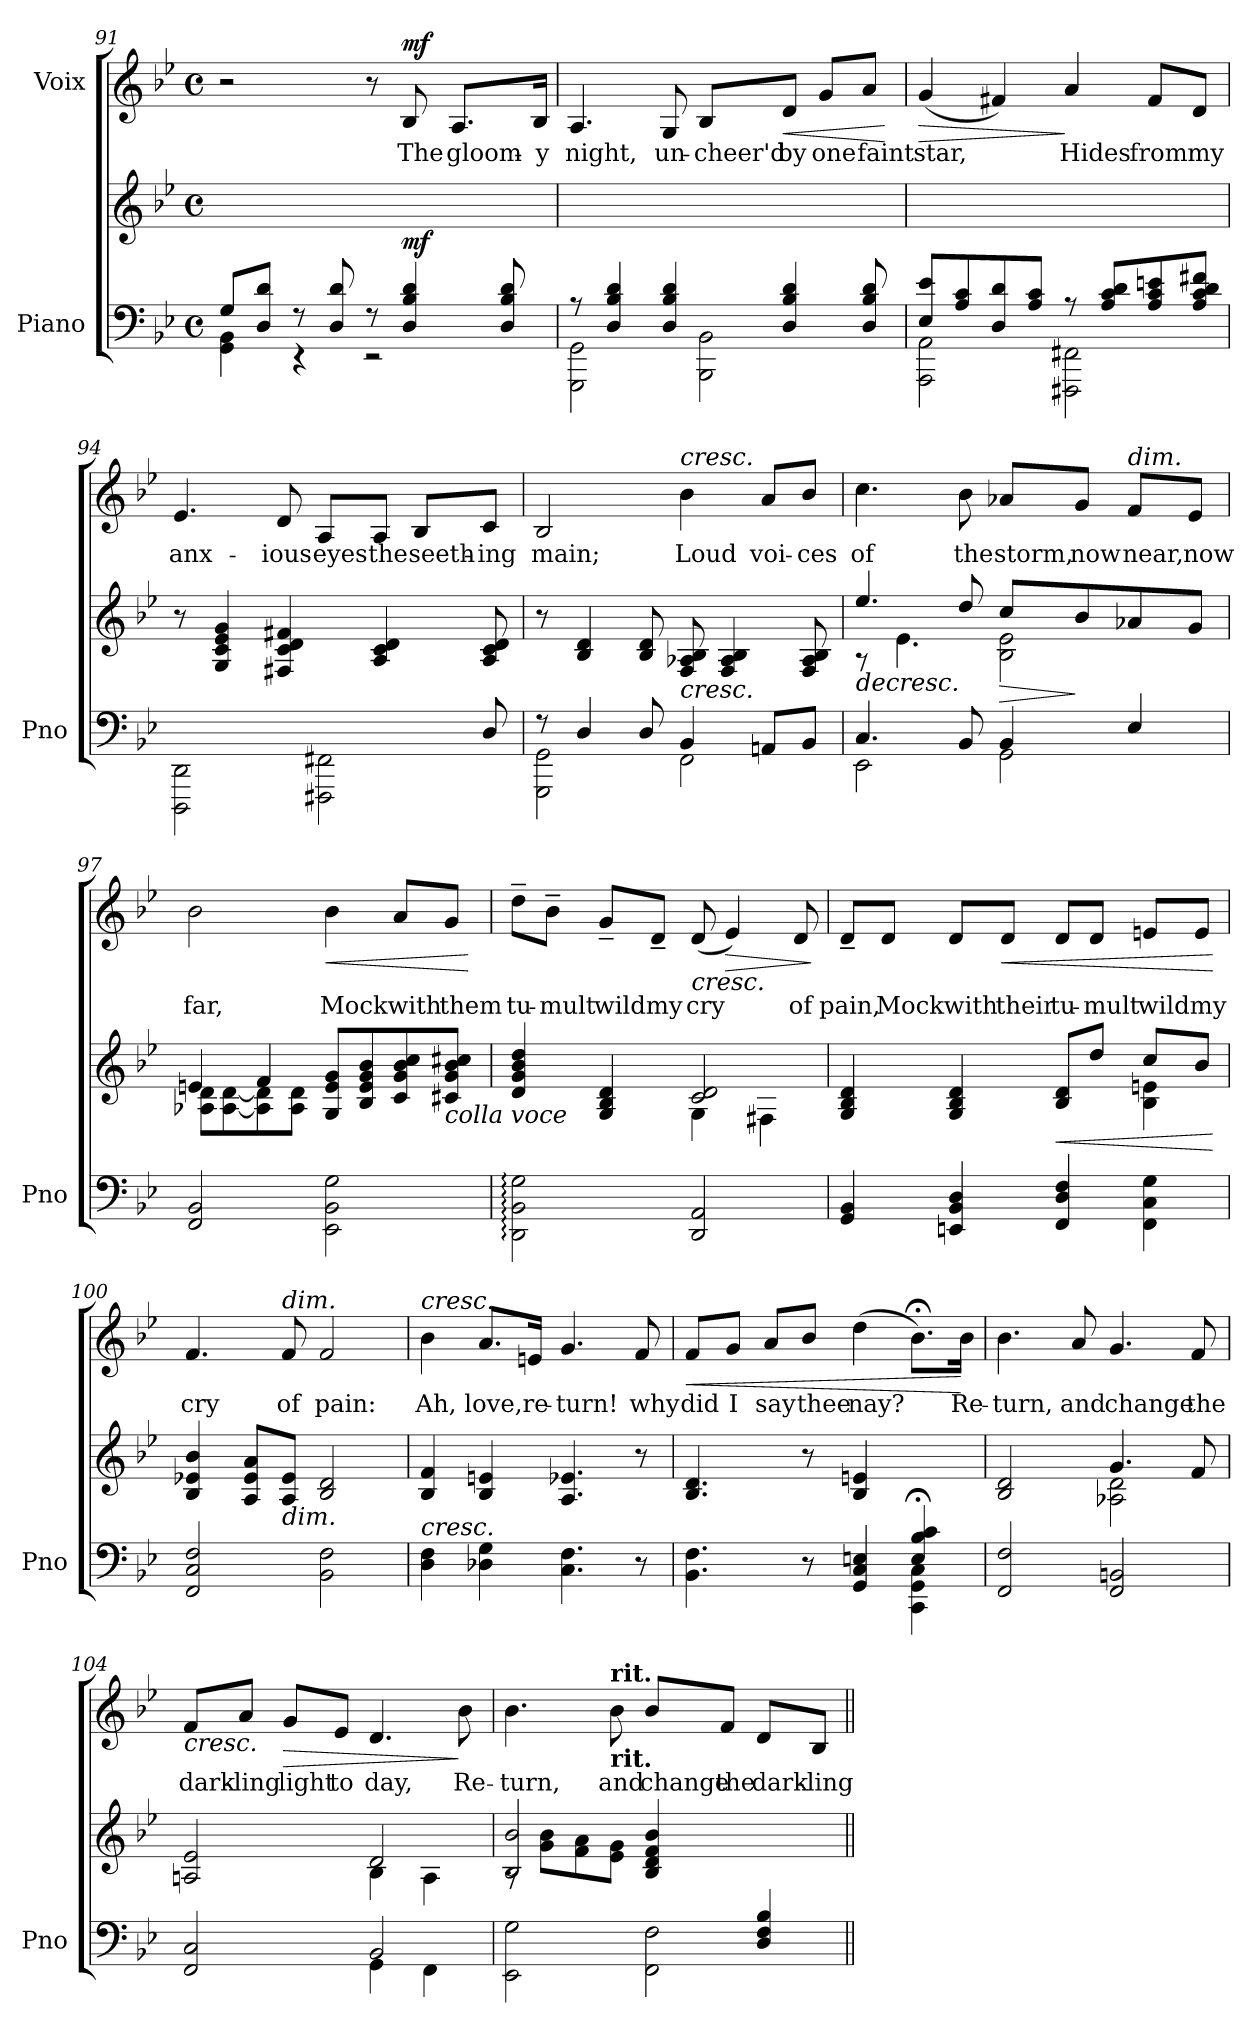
**kern	**kern	**dynam	**kern	**text	**dynam
*part2	*part2	*part2	*part1	*part1	*part1
*staff3	*staff2	*staff2/3	*staff1	*staff1	*staff1
*I"Piano	*	*	*I"Voix	*	*
*I'Pno	*	*	*	*	*
*clefF4	*clefG2	*	*clefG2	*	*
*k[b-e-]	*k[b-e-]	*	*k[b-e-]	*	*
*M4/4	*M4/4	*	*M4/4	*	*
*met(c)	*met(c)	*	*met(c)	*	*
=91	=91	=91	=91	=91	=91
*^	*	*	*	*	*
*	*^	*	*	*	*	*
8G/L	8ryy	4GG\ 4BB-\	4ryy	.	2r	.	.
8D/ 8d/J	8ryy	.	.	.	.	.	.
2.ryy	8rF	4r	4ryy	.	.	.	.
.	8D/ 8d/	.	.	.	.	.	.
.	8rF	2r	2ryy	.	8r	.	.
!	!	!	!	!LO:DY:a=2	!	!	!LO:DY:a
.	4D/ 4B-/ 4d/	.	.	mf	8B-/	The	mf
.	.	.	.	.	8.A/L	gloom-	.
.	8D/ 8B-/ 8d/	.	.	.	.	.	.
.	.	.	.	.	16B-/Jk	-y	.
!!LO:LB:g=z
=92	=92	=92	=92	=92	=92	=92	=92
8ryy	8rA	2GGG\ 2GG\	8ryy	.	4.A/	night,	.
4D/ 4B-/ 4d/	4ryy	.	4ryy	.	.	.	.
2ryy	4D/ 4B-/ 4d/	.	8ryy	.	8G/	un-	.
.	.	2BBB-\ 2BB-\	2ryy	.	8B-/L	-cheer'd	.
!	!	!	!	!	!	!	!LO:HP:b
.	4D/ 4B-/ 4d/	.	.	.	8d/J	by	<
.	.	.	.	.	8g/L	one	.
8ryy	8D/ 8B-/ 8d/	.	.	.	8a/J	faint	.
*v	*v	*v	*	*	*	*	*
.	.	.	.	.	[
=93	=93	=93	=93	=93	=93
*^	*	*	*	*	*
*	*^	*	*	*	*	*
!	!	!	!	!	!	!	!LO:HP:b
8E-/ 8e-/L	8ryy	2AAA\ 2AA\	2ryy	.	(4g/	star,	>
8A/ 8c/	8ryy	.	.	.	.	.	.
8D/ 8d/	8ryy	.	.	.	4f#X/)	.	.
8A/ 8c/J	8ryy	.	.	.	.	.	.
2ryy	8rA	2FFF#X\ 2FF#X\	2ryy	.	4a/	Hides	]
.	8A/ 8c/ 8d/L	.	.	.	.	.	.
.	8A/ 8c/ 8en/	.	.	.	8f#/L	from	.
.	8A/ 8c/ 8d/ 8f#X/J	.	.	.	8d/J	my	.
*	*v	*v	*	*	*	*	*
=94	=94	=94	=94	=94	=94	=94
2ryy	2DDD\ 2DD\	8r	.	4.e-/	anx-	.
.	.	4G/ 4c/ 4e-/ 4g/	.	.	.	.
.	.	4F#X/ 4c/ 4d/ 4f#X/	.	8d/	-ious	.
4ryy	2FFF#X\ 2FF#X\	.	.	8A/L	eyes	.
.	.	4A/ 4c/ 4d/	.	8A/J	the	.
8ryy	.	.	.	8B-/L	seeth-	.
8D/	.	8A/ 8c/ 8d/	.	8c/J	-ing	.
=95	=95	=95	=95	=95	=95	=95
8r	2GGG\ 2GG\	8r	.	2B-/	main;	.
4D/	.	4B-/ 4d/	.	.	.	.
8D/	.	8B-/ 8d/	.	.	.	.
!	!	!	!	!LO:TX:a:i:t=cresc.	!	!
!LO:TX:a:i:t=cresc.	!	!	!	!	!	!
4BB-/	2FF\	8F/ 8A-X/ 8B-/	.	4b-\	Loud	.
.	.	4F/ 4A-/ 4B-/	.	.	.	.
8AAn/L	.	.	.	8a/L	voi-	.
8BB-/J	.	8F/ 8A-/ 8B-/	.	8b-/J	-ces	.
!!LO:LB:g=z
=96	=96	=96	=96	=96	=96	=96
!	!	!	!LO:HP:b	!	!	!
*	*	*^	*	*	*	*
*	*	*	*^	*	*	*	*
4.C/	2EE-\	4.ee-/	2ryy	8rA	>	4.cc\	of	.
.	.	.	.	4.e-\	.	.	.	.
8BB-/	.	8dd/	.	.	.	8b-\	the	.
!	!	!	!	!	!LO:HP:b	!	!	!
4BB-/	2GG\	8ryy	8cc/L	2B-\ 2e-\	>	8a-X/L	storm,	.
.	.	4.ryy	8b-/	.	]	8g/J	now	.
!	!	!	!	!	!	!LO:TX:a:i:t=dim.	!	!
4E-/	.	.	8a-X/	.	.	8f/L	near,	.
.	.	.	8g/J	.	.	8e-/J	now	.
*v	*v	*	*	*	*	*	*	*
*	*v	*v	*v	*	*	*	*
.	.	]	.	.	.
=97	=97	=97	=97	=97	=97
*	*^	*	*	*	*
2FF/ 2BB-/	4en/	8A-X\ 8d\L	.	2b-\	far,	.
.	.	[8A-\ [8d\	.	.	.	.
.	4f/	8A-\] 8d\]	.	.	.	.
.	.	8A-\ 8d\J	.	.	.	.
!	!	!	!	!	!	!LO:HP:b
2EE-\ 2BB-\ 2G\	8G/ 8e/ 8g/L	2rAyy	.	4b-\	Mock	<
.	8B-/ 8e/ 8g/ 8b-/	.	.	.	.	.
.	8c/ 8g/ 8b-/ 8cc/	.	.	8a/L	with	.
!	!LO:TX:b:i:t=colla    voce	!	!	!	!	!
.	8c#X/ 8g/ 8b-/ 8cc#X/J	.	.	8g/J	them	.
*	*v	*v	*	*	*	*
.	.	.	.	.	[
=98	=98	=98	=98	=98	=98
*	*^	*	*	*	*
2DD\: 2BB-\: 2G\:	4d/ 4g/ 4b-/ 4dd/	2rcyy	.	8dd~\L	tu-	.
.	.	.	.	8b-~\J	-mult	.
.	4G/ 4B-/ 4d/	.	.	8g~/L	wild	.
.	.	.	.	8d~/J	my	.
!	!	!	!	!	!	!LO:HP:b
2DD/ 2AA/	2c/ 2d/	4G\	.	(8d/	cry	<
!	!	!	!	!	!	!LO:HP:b
.	.	.	.	4e-/)	.	>
.	.	4F#X\	.	.	.	.
.	.	.	.	8d/	of	.
*	*v	*v	*	*	*	*
.	.	.	.	.	[ ]
!!LO:LB:g=z
=99	=99	=99	=99	=99	=99
*	*^	*	*	*	*
4GG/ 4BB-/	4G/ 4B-/ 4d/	2.ryy	.	8d~/L	pain,	.
.	.	.	.	8d/J	Mock	.
4EEn/ 4BB-/ 4D/	4G/ 4B-/ 4d/	.	.	8d/L	with	.
!	!	!	!	!	!	!LO:HP:b
.	.	.	.	8d/J	their	<
!	!	!	!LO:HP:b	!	!	!
4FF/ 4D/ 4F/	8B-/ 8d/L	.	<	8d/L	tu-	.
.	8dd/J	.	.	8d/J	-mult	.
4FF\ 4C\ 4G\	8cc/L	4B-\ 4en\	.	8en/L	wild	.
.	8b-/J	.	.	8e/J	my	.
*	*v	*v	*	*	*	*
.	.	[	.	.	[
=100	=100	=100	=100	=100	=100
2FF/ 2C/ 2F/	4B-/ 4e-X/ 4b-/	.	4.f/	cry	.
.	8A/ 8e-/ 8a/L	.	.	.	.
!	!	!	!LO:TX:a:i:t=dim.	!	!
!	!LO:TX:b:i:t=dim.	!	!	!	!
.	8A/ 8e-/J	.	8f/	of	.
2BB-\ 2F\	2B-/ 2d/	.	2f/	pain:	.
=101	=101	=101	=101	=101	=101
!	!	!	!LO:TX:a:i:t=cresc.	!	!
!LO:TX:a:i:t=cresc.	!	!	!	!	!
4D\ 4F\	4B-/ 4f/	.	4b-\	Ah,	.
4D-X\ 4G\	4B-/ 4en/	.	8.a/L	love,	.
.	.	.	16en/Jk	re-	.
4.C\ 4.F\	4.A/ 4.e-X/	.	4.g/	-turn!	.
8r	8r	.	8f/	why	.
=102	=102	=102	=102	=102	=102
*^	*	*	*	*	*
!	!	!	!	!	!	!LO:HP:b
4.BB-\ 4.F\	2.ryy	4.B-/ 4.d/	.	8f/L	did	<
.	.	.	.	8g/J	I	.
.	.	.	.	8a/L	say	.
8r	.	8r	.	8b-/J	thee	.
4GG/ 4C/ 4En/	.	4B-/ 4en/	.	(4dd\	nay?	.
4E/;< 4B-/;< 4c/;<	4CC\ 4GG\ 4C\	4ryy	.	8.b-;<\L)	.	.
.	.	.	.	16b-\Jk	Re-	[
*v	*v	*	*	*	*	*
!!LO:PB:g=z
=103	=103	=103	=103	=103	=103
*	*^	*	*	*	*
2FF/ 2F/	2B-/ 2d/	2ryy	.	4.b-\	-turn,	.
.	.	.	.	8a/	and	.
2FF/ 2BBn/	4.g/	2A-X\ 2d\	.	4.g/	change	.
.	8f/	.	.	8f/	the	.
=104	=104	=104	=104	=104	=104	=104
*^	*	*	*	*	*	*
!	!	!	!	!	!	!	!LO:HP:b
2rAyy	2FF/ 2C/	2An/ 2e-/	2ryy	.	8f/L	dark-	<
.	.	.	.	.	8a/J	-ling	.
!	!	!	!	!	!	!	!LO:HP:b
.	.	.	.	.	8g/L	light	>
.	.	.	.	.	8e-/J	to	.
2BB-/	4GG\	2d/	4B-\	.	4.d/	day,	.
.	4FF\	.	4A\	.	.	.	.
.	.	.	.	.	8b-\	Re-	]
=105	=105	=105	=105	=105	=105	=105	=105
2.ryy	2EE-\ 2G\	8rA	2B-/ 2b-/	.	4.b-\	-turn,	.
.	.	8g\ 8b-\L	.	.	.	.	.
.	.	8f\ 8a\	.	.	.	.	.
!	!	!	!	!	!LO:TX:b:B:t=rit.	!	!
!	!	!	!	!	!LO:TX:a:B:t=rit.	!	!
.	.	8e-\ 8g\J	.	.	8b-\	and	[
.	2FF\ 2F\	2ryy	4B-/ 4d/ 4f/ 4b-/	.	8b-/L	change	.
.	.	.	.	.	8f/J	the	.
4D/ 4F/ 4B-/	.	.	4ryy	.	8d/L	dark-	.
.	.	.	.	.	8B-/J	-ling	.
*v	*v	*	*	*	*	*	*
*	*v	*v	*	*	*	*
=||	=||	=||	=||	=||	=||
*-	*-	*-	*-	*-	*-
